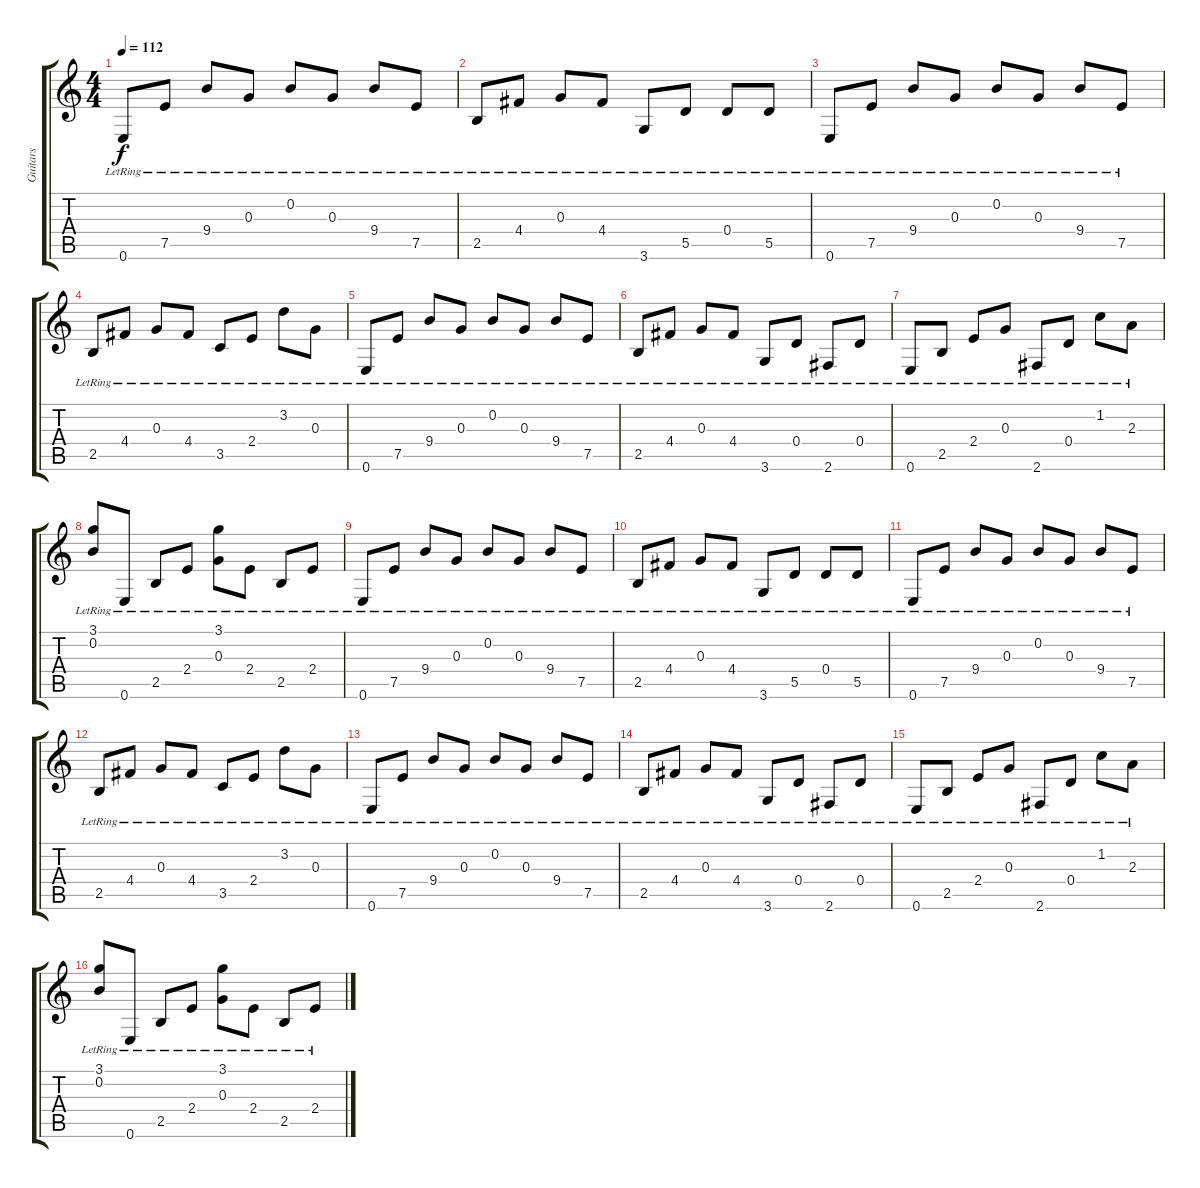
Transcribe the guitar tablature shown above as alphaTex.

\track ("Guitars" "Guitars") {instrument distortionguitar}
\staff {score tabs}
\tuning (E4 B3 G3 D3 A2 E2) {hide}
\ts (4 4)
\tempo 112
\clef g2
\ks c
0.6{lr}.8{dy f volume 8 instrument electricguitarclean} 7.5{lr}.8 9.4{lr}.8 0.3{lr}.8 0.2{lr}.8 0.3{lr}.8 9.4{lr}.8 7.5{lr}.8 |
2.5{lr}.8 4.4{lr}.8 0.3{lr}.8 4.4{lr}.8 3.6{lr}.8 5.5{lr}.8 0.4{lr}.8 5.5{lr}.8 |
0.6{lr}.8 7.5{lr}.8 9.4{lr}.8 0.3{lr}.8 0.2{lr}.8 0.3{lr}.8 9.4{lr}.8 7.5{lr}.8 |
2.5{lr}.8 4.4{lr}.8 0.3{lr}.8 4.4{lr}.8 3.5{lr}.8 2.4{lr}.8 3.2{lr}.8 0.3{lr}.8 |
0.6{lr}.8 7.5{lr}.8 9.4{lr}.8 0.3{lr}.8 0.2{lr}.8 0.3{lr}.8 9.4{lr}.8 7.5{lr}.8 |
2.5{lr}.8 4.4{lr}.8 0.3{lr}.8 4.4{lr}.8 3.6{lr}.8 0.4{lr}.8 2.6{lr}.8 0.4{lr}.8 |
0.6{lr}.8 2.5{lr}.8 2.4{lr}.8 0.3{lr}.8 2.6{lr}.8 0.4{lr}.8 1.2{lr}.8 2.3{lr}.8 |
(3.1{lr} 0.2{lr}).8 0.6{lr}.8 2.5{lr}.8 2.4{lr}.8 (3.1{lr} 0.3{lr}).8 2.4{lr}.8 2.5{lr}.8 2.4{lr}.8 |
0.6{lr}.8{volume 8} 7.5{lr}.8 9.4{lr}.8 0.3{lr}.8 0.2{lr}.8 0.3{lr}.8 9.4{lr}.8 7.5{lr}.8 |
2.5{lr}.8 4.4{lr}.8 0.3{lr}.8 4.4{lr}.8 3.6{lr}.8 5.5{lr}.8 0.4{lr}.8 5.5{lr}.8 |
0.6{lr}.8 7.5{lr}.8 9.4{lr}.8 0.3{lr}.8 0.2{lr}.8 0.3{lr}.8 9.4{lr}.8 7.5{lr}.8 |
2.5{lr}.8 4.4{lr}.8 0.3{lr}.8 4.4{lr}.8 3.5{lr}.8 2.4{lr}.8 3.2{lr}.8 0.3{lr}.8 |
0.6{lr}.8 7.5{lr}.8 9.4{lr}.8 0.3{lr}.8 0.2{lr}.8 0.3{lr}.8 9.4{lr}.8 7.5{lr}.8 |
2.5{lr}.8 4.4{lr}.8 0.3{lr}.8 4.4{lr}.8 3.6{lr}.8 0.4{lr}.8 2.6{lr}.8 0.4{lr}.8 |
0.6{lr}.8 2.5{lr}.8 2.4{lr}.8 0.3{lr}.8 2.6{lr}.8 0.4{lr}.8 1.2{lr}.8 2.3{lr}.8 |
(3.1{lr} 0.2{lr}).8 0.6{lr}.8 2.5{lr}.8 2.4{lr}.8 (3.1{lr} 0.3{lr}).8 2.4{lr}.8 2.5{lr}.8 2.4{lr}.8
